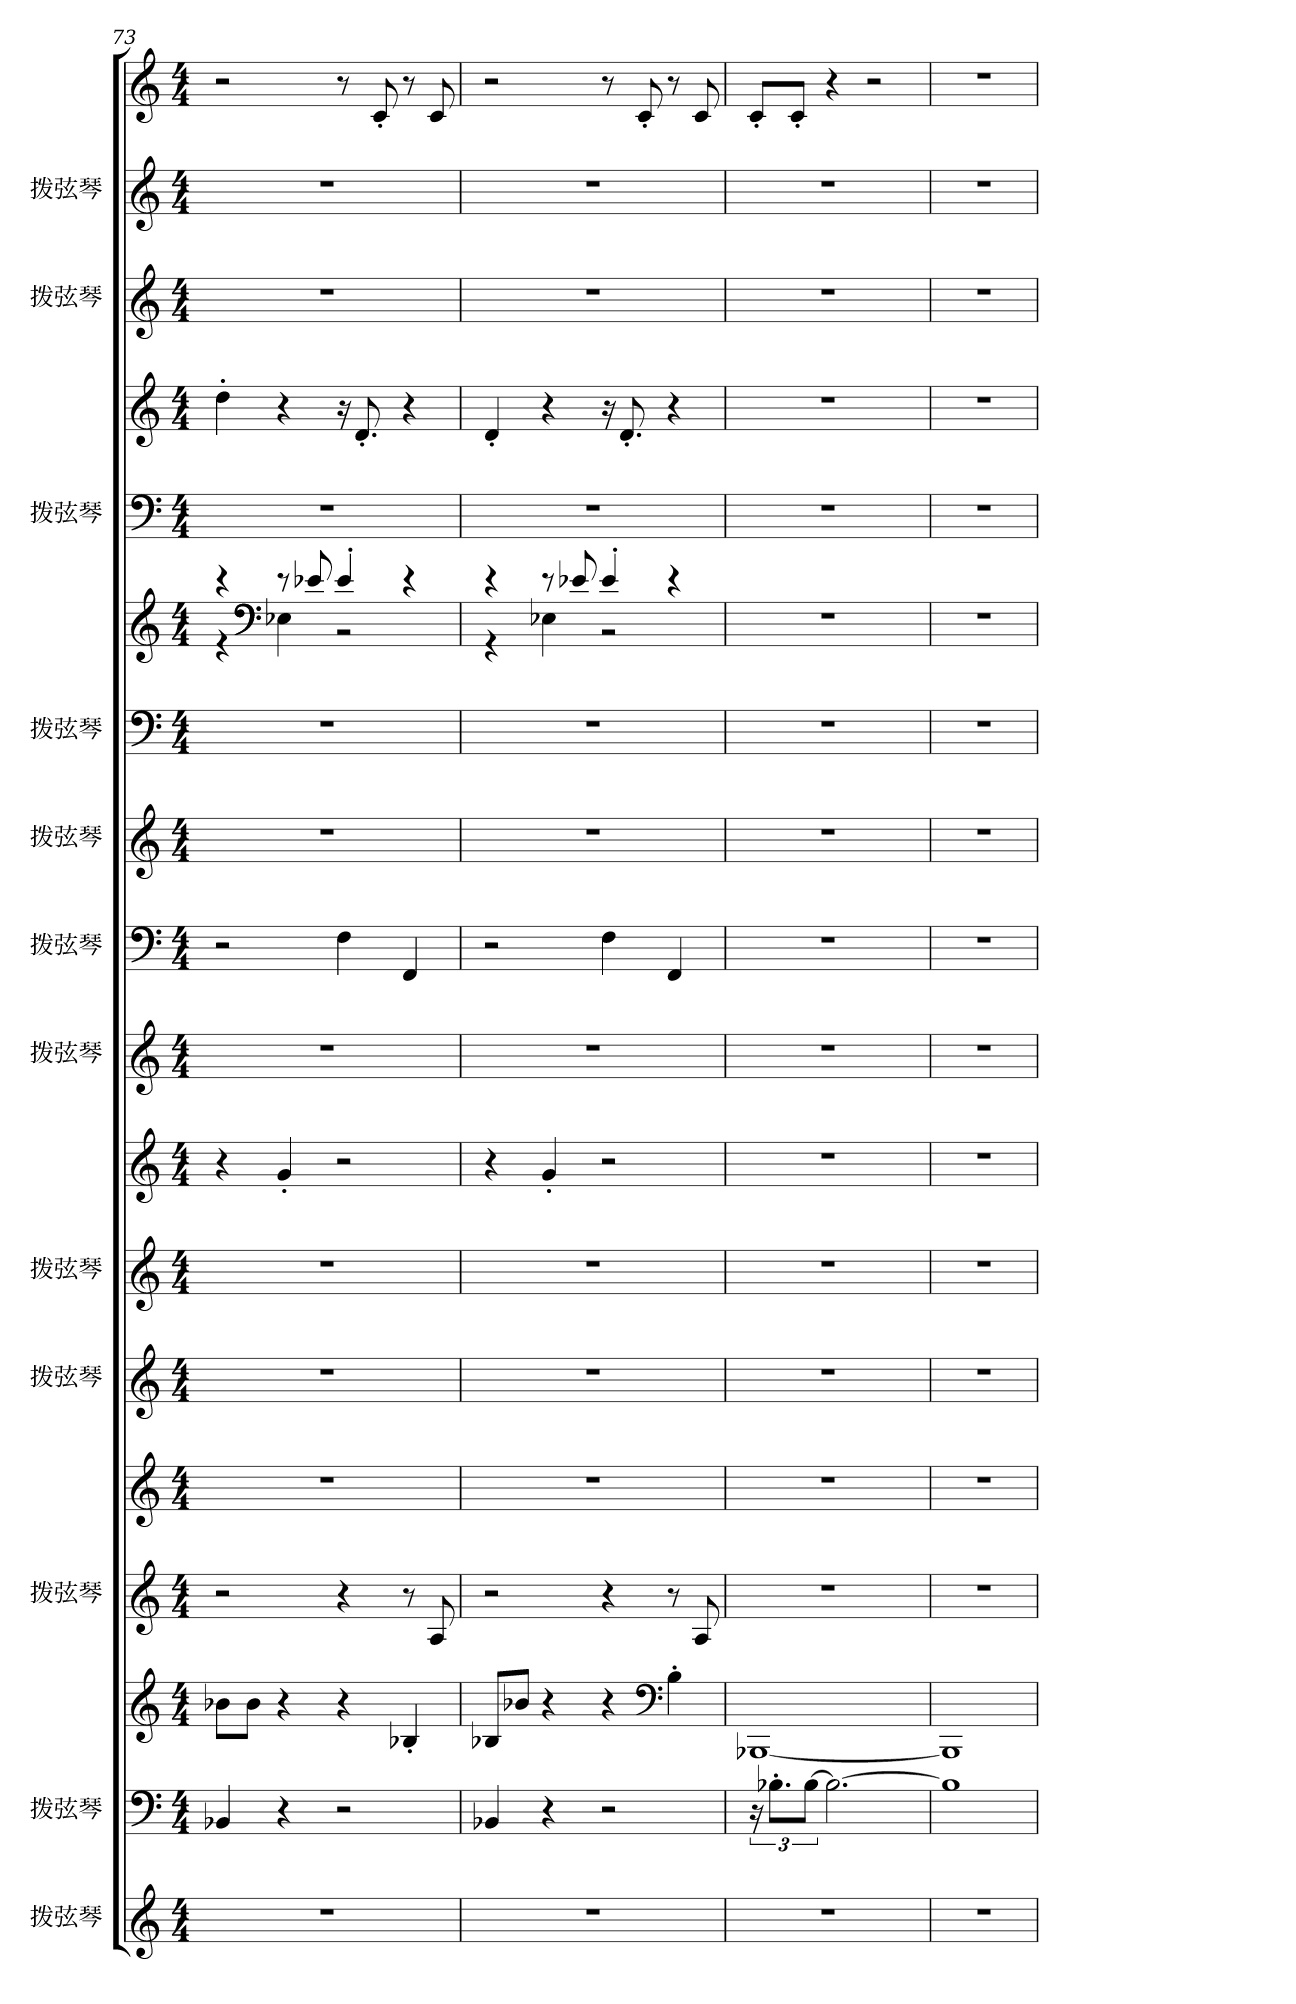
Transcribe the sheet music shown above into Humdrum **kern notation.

**kern	**kern	**kern	**kern	**kern	**kern	**kern	**kern	**kern	**kern	**kern	**kern	**kern	**kern	**kern	**kern	**kern	**kern
*part12	*part11	*part11	*part10	*part10	*part9	*part8	*part8	*part7	*part6	*part5	*part4	*part4	*part3	*part3	*part2	*part1	*part1
*staff18	*staff17	*staff16	*staff15	*staff14	*staff13	*staff12	*staff11	*staff10	*staff9	*staff8	*staff7	*staff6	*staff5	*staff4	*staff3	*staff2	*staff1
*I"拨弦琴	*I"拨弦琴	*	*I"拨弦琴	*	*I"拨弦琴	*I"拨弦琴	*	*I"拨弦琴	*I"拨弦琴	*I"拨弦琴	*I"拨弦琴	*	*I"拨弦琴	*	*I"拨弦琴	*I"拨弦琴	*
*clefG2	*clefF4	*clefG2	*clefG2	*clefG2	*clefG2	*clefG2	*clefG2	*clefG2	*clefF4	*clefG2	*clefF4	*clefG2	*clefF4	*clefG2	*clefG2	*clefG2	*clefG2
*k[]	*k[]	*k[]	*k[]	*k[]	*k[]	*k[]	*k[]	*k[]	*k[]	*k[]	*k[]	*k[]	*k[]	*k[]	*k[]	*k[]	*k[]
*M4/4	*M4/4	*M4/4	*M4/4	*M4/4	*M4/4	*M4/4	*M4/4	*M4/4	*M4/4	*M4/4	*M4/4	*M4/4	*M4/4	*M4/4	*M4/4	*M4/4	*M4/4
=73	=73	=73	=73	=73	=73	=73	=73	=73	=73	=73	=73	=73	=73	=73	=73	=73	=73
*	*	*	*	*	*	*	*	*	*	*	*	*^	*	*	*	*	*
1r	4BB-X/	8b-X\L	2r	1r	1r	1r	4r	1r	2r	1r	1r	4r	4r	1r	4dd'\	1r	1r	2r
.	.	8b-\J	.	.	.	.	.	.	.	.	.	.	.	.	.	.	.	.
*	*	*	*	*	*	*	*	*	*	*	*	*clefF4	*	*	*	*	*	*
.	4r	4r	.	.	.	.	4g'/	.	.	.	.	8r	4E-X\	.	4r	.	.	.
.	.	.	.	.	.	.	.	.	.	.	.	8e-X/	.	.	.	.	.	.
.	2r	4r	4r	.	.	.	2r	.	4F\	.	.	4e-'/	2r	.	16r	.	.	8r
.	.	.	.	.	.	.	.	.	.	.	.	.	.	.	8.d'/	.	.	.
.	.	.	.	.	.	.	.	.	.	.	.	.	.	.	.	.	.	8c'/
.	.	4B-X'/	8r	.	.	.	.	.	4FF/	.	.	4r	.	.	4r	.	.	8r
.	.	.	8A/	.	.	.	.	.	.	.	.	.	.	.	.	.	.	8c/
=74	=74	=74	=74	=74	=74	=74	=74	=74	=74	=74	=74	=74	=74	=74	=74	=74	=74	=74
1r	4BB-X/	8B-X/L	2r	1r	1r	1r	4r	1r	2r	1r	1r	4r	4r	1r	4d'/	1r	1r	2r
.	.	8b-X/J	.	.	.	.	.	.	.	.	.	.	.	.	.	.	.	.
.	4r	4r	.	.	.	.	4g'/	.	.	.	.	8r	4E-X\	.	4r	.	.	.
.	.	.	.	.	.	.	.	.	.	.	.	8e-X/	.	.	.	.	.	.
.	2r	4r	4r	.	.	.	2r	.	4F\	.	.	4e-'/	2r	.	16r	.	.	8r
.	.	.	.	.	.	.	.	.	.	.	.	.	.	.	8.d'/	.	.	.
.	.	.	.	.	.	.	.	.	.	.	.	.	.	.	.	.	.	8c'/
*	*	*clefF4	*	*	*	*	*	*	*	*	*	*	*	*	*	*	*	*
.	.	4B-'\	8r	.	.	.	.	.	4FF/	.	.	4r	.	.	4r	.	.	8r
.	.	.	8A/	.	.	.	.	.	.	.	.	.	.	.	.	.	.	8c/
*	*	*	*	*	*	*	*	*	*	*	*	*v	*v	*	*	*	*	*
!!LO:PB:g=z
=75	=75	=75	=75	=75	=75	=75	=75	=75	=75	=75	=75	=75	=75	=75	=75	=75	=75
1r	24r	[1BBB-X	1r	1r	1r	1r	1r	1r	1r	1r	1r	1r	1r	1r	1r	1r	8c'/L
.	12.B-X'\L	.	.	.	.	.	.	.	.	.	.	.	.	.	.	.	.
.	.	.	.	.	.	.	.	.	.	.	.	.	.	.	.	.	8c'/J
.	[12B-\J	.	.	.	.	.	.	.	.	.	.	.	.	.	.	.	.
.	2.B-\_	.	.	.	.	.	.	.	.	.	.	.	.	.	.	.	4r
.	.	.	.	.	.	.	.	.	.	.	.	.	.	.	.	.	2r
=76	=76	=76	=76	=76	=76	=76	=76	=76	=76	=76	=76	=76	=76	=76	=76	=76	=76
1r	1B-]	1BBB-]	1r	1r	1r	1r	1r	1r	1r	1r	1r	1r	1r	1r	1r	1r	1r
=	=	=	=	=	=	=	=	=	=	=	=	=	=	=	=	=	=
*-	*-	*-	*-	*-	*-	*-	*-	*-	*-	*-	*-	*-	*-	*-	*-	*-	*-
